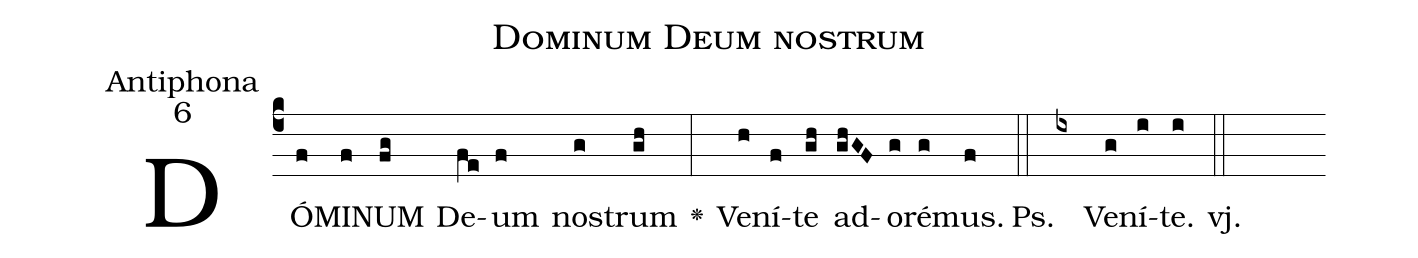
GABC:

name:Dominum Deum nostrum;
office-part:Antiphona;
mode:6;
%%
(c4) DÓ(f)MI(f)NUM(fg) De(fe)um(f) nos(g)trum(gh) <v>\greheightstar</v>(:) Ve(h)ní(f)te(gh) ad(ghGF)o(g)ré(g)mus.(f)  Ps.(::)(ix)Ve(g)ní(i)te.(i) vj.(::)
